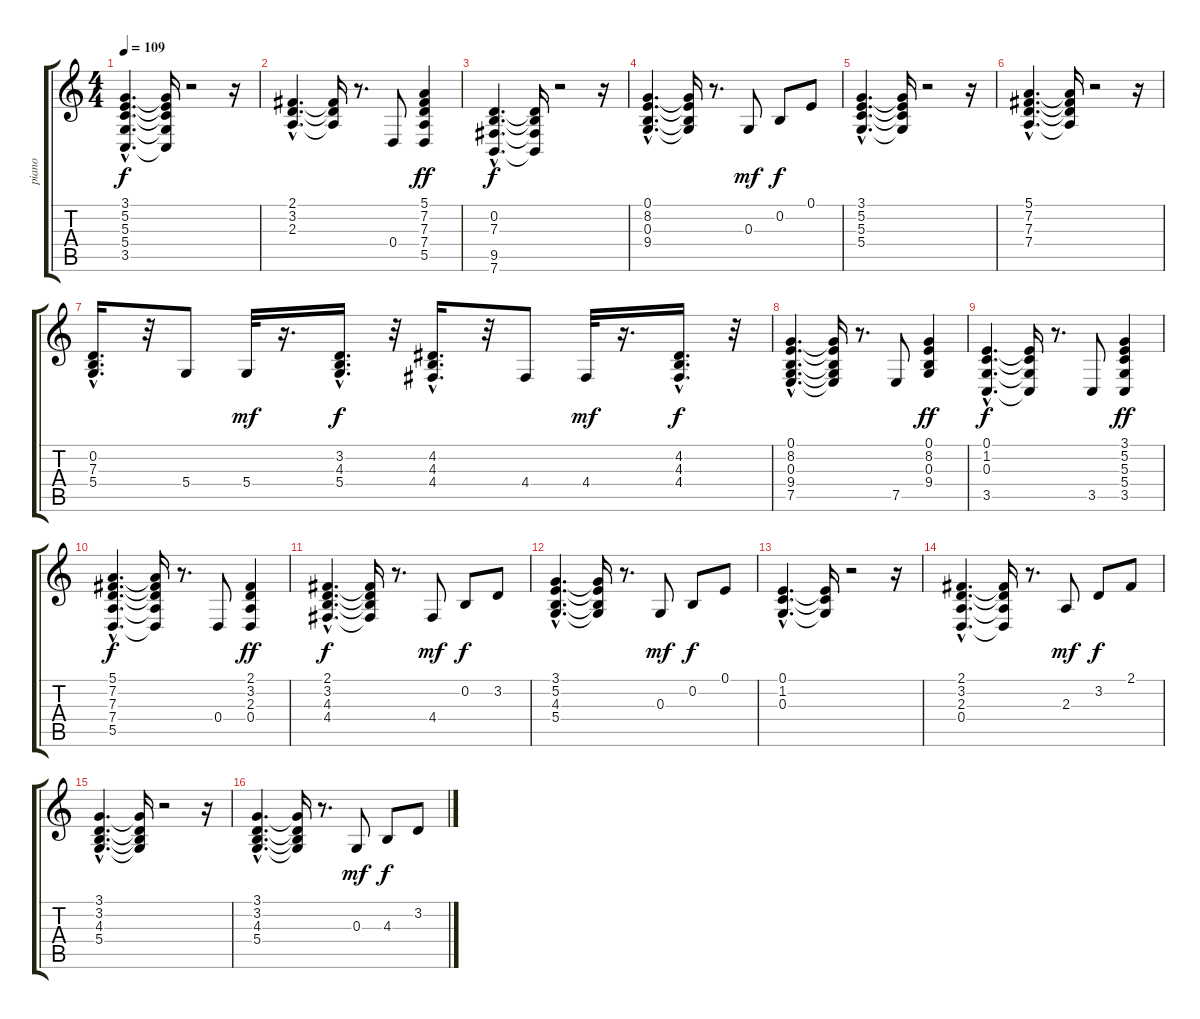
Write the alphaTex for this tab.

\track ("piano" "piano") {instrument brightacousticpiano}
\staff {score tabs}
\tuning (E4 B3 G3 D3 A2 E2) {hide}
\ts (4 4)
\tempo 109
\clef g2
\ks c
(3.1{hac} 5.2{hac} 5.3{hac} 5.4{hac} 3.5{hac}).4{d dy f} (3.1{t} 5.2{t} 5.3{t} 5.4{t} 3.5{t}).16 r.2 r.16 |
(2.1{hac} 3.2{hac} 2.3{hac}).4{d} (2.1{t} 3.2{t} 2.3{t}).16 r.8{d} 0.4.8 (5.1 7.2 7.3 7.4 5.5).4{dy ff} |
(0.2{hac} 7.3{hac} 9.5{hac} 7.6{hac}).4{d dy f} (0.2{t} 7.3{t} 9.5{t} 7.6{t}).16 r.2 r.16 |
(0.1{hac} 8.2{hac} 0.3{hac} 9.4{hac}).4{d} (0.1{t} 8.2{t} 0.3{t} 9.4{t}).16 r.8{d} 0.3.8{dy mf} 0.2.8{dy f} 0.1.8 |
(3.1{hac} 5.2{hac} 5.3{hac} 5.4{hac}).4{d} (3.1{t} 5.2{t} 5.3{t} 5.4{t}).16 r.2 r.16 |
(5.1{hac} 7.2{hac} 7.3{hac} 7.4{hac}).4{d} (5.1{t} 7.2{t} 7.3{t} 7.4{t}).16 r.2 r.16 |
(0.2{hac} 7.3{hac} 5.4{hac}).16{d} r.32 5.4.8 5.4.32{dy mf} r.16{d} (3.2{hac} 4.3{hac} 5.4{hac}).16{d dy f} r.32 (4.2{hac} 4.3{hac} 4.4{hac}).16{d} r.32 4.4.8 4.4.32{dy mf} r.16{d} (4.2{hac} 4.3{hac} 4.4{hac}).16{d dy f} r.32 |
(0.1{hac} 8.2{hac} 0.3{hac} 9.4{hac} 7.5{hac}).4{d} (0.1{t} 8.2{t} 0.3{t} 9.4{t} 7.5{t}).16 r.8{d} 7.5.8 (0.1 8.2 0.3 9.4).4{dy ff} |
(0.1{hac} 1.2{hac} 0.3{hac} 3.5{hac}).4{d dy f} (0.1{t} 1.2{t} 0.3{t} 3.5{t}).16 r.8{d} 3.5.8 (3.1 5.2 5.3 5.4 3.5).4{dy ff} |
(5.1{hac} 7.2{hac} 7.3{hac} 7.4{hac} 5.5{hac}).4{d dy f} (5.1{t} 7.2{t} 7.3{t} 7.4{t} 5.5{t}).16 r.8{d} 0.4.8 (2.1 3.2 2.3 0.4).4{dy ff} |
(2.1{hac} 3.2{hac} 4.3{hac} 4.4{hac}).4{d dy f} (2.1{t} 3.2{t} 4.3{t} 4.4{t}).16 r.8{d} 4.4.8{dy mf} 0.2.8{dy f} 3.2.8 |
(3.1{hac} 5.2{hac} 4.3{hac} 5.4{hac}).4{d} (3.1{t} 5.2{t} 4.3{t} 5.4{t}).16 r.8{d} 0.3.8{dy mf} 0.2.8{dy f} 0.1.8 |
(0.1{hac} 1.2{hac} 0.3{hac}).4{d} (0.1{t} 1.2{t} 0.3{t}).16 r.2 r.16 |
(2.1{hac} 3.2{hac} 2.3{hac} 0.4{hac}).4{d} (2.1{t} 3.2{t} 2.3{t} 0.4{t}).16 r.8{d} 2.3.8{dy mf} 3.2.8{dy f} 2.1.8 |
(3.1{hac} 3.2{hac} 4.3{hac} 5.4{hac}).4{d} (3.1{t} 3.2{t} 4.3{t} 5.4{t}).16 r.2 r.16 |
(3.1{hac} 3.2{hac} 4.3{hac} 5.4{hac}).4{d} (3.1{t} 3.2{t} 4.3{t} 5.4{t}).16 r.8{d} 0.3.8{dy mf} 4.3.8{dy f} 3.2.8
